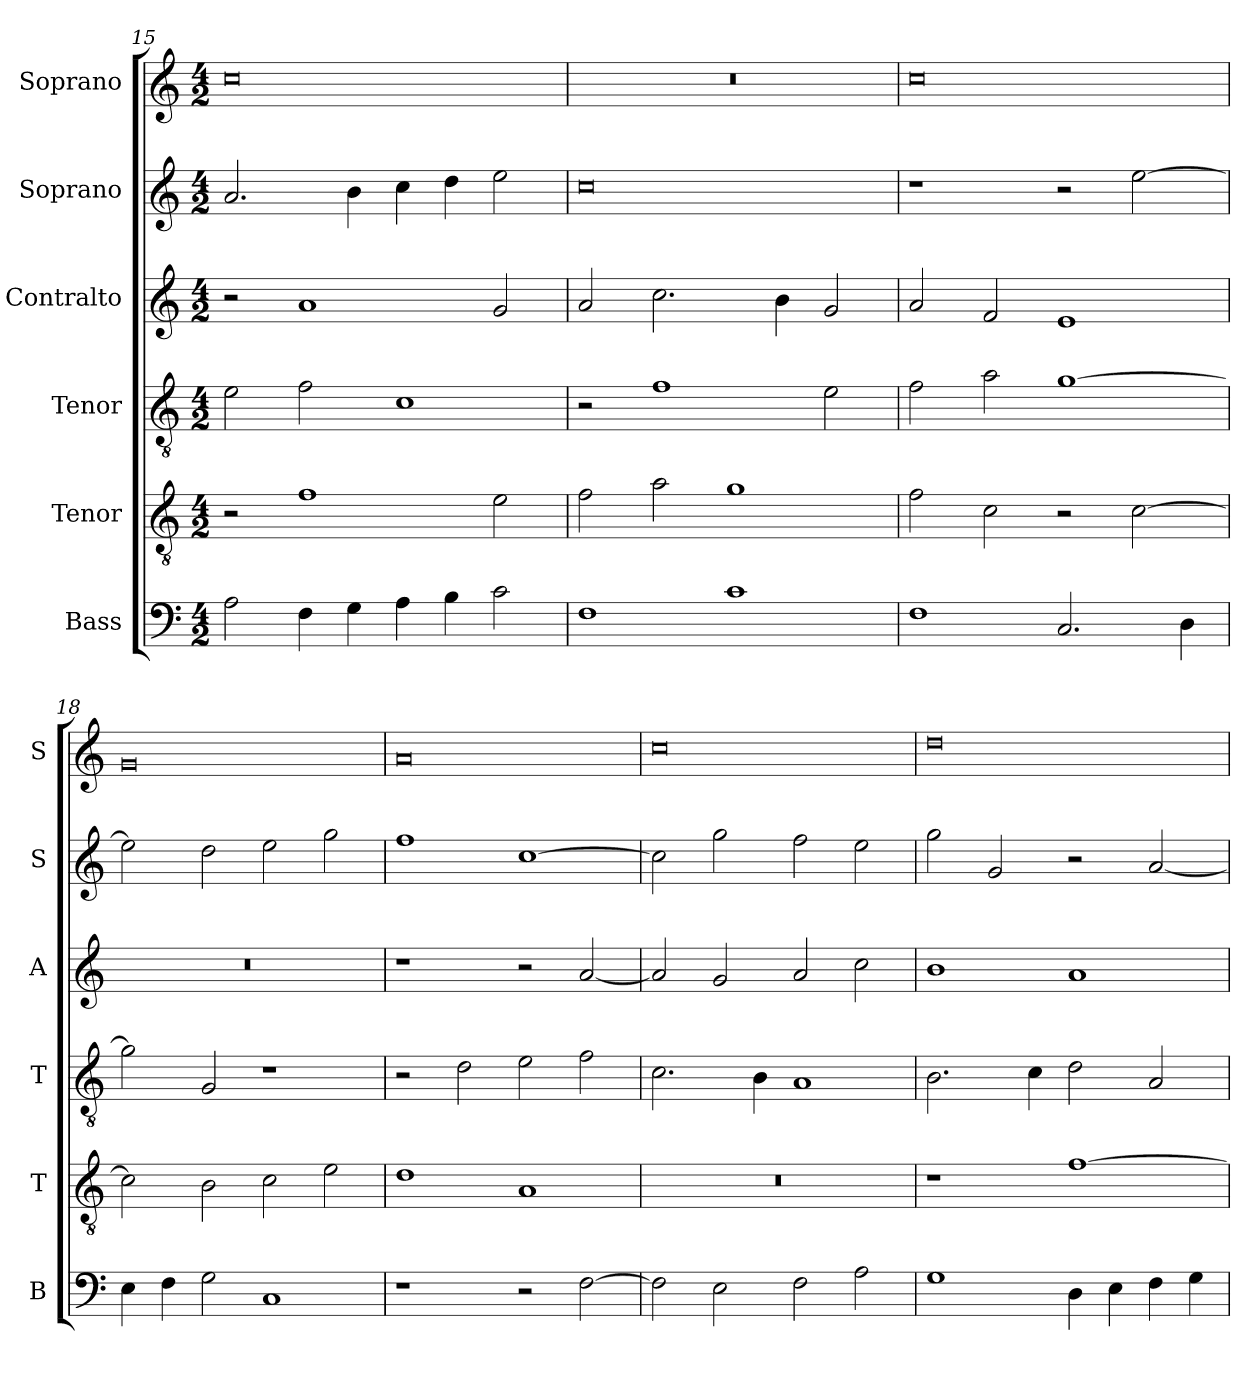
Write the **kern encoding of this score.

**kern	**kern	**kern	**kern	**kern	**kern
*part6	*part5	*part4	*part3	*part2	*part1
*staff6	*staff5	*staff4	*staff3	*staff2	*staff1
*I"Bass	*I"Tenor	*I"Tenor	*I"Contralto	*I"Soprano	*I"Soprano
*I'B	*I'T	*I'T	*I'A	*I'S	*I'S
*clefF4	*clefGv2	*clefGv2	*clefG2	*clefG2	*clefG2
*k[]	*k[]	*k[]	*k[]	*k[]	*k[]
*G:mix	*G:mix	*G:mix	*G:mix	*G:mix	*G:mix
*M4/2	*M4/2	*M4/2	*M4/2	*M4/2	*M4/2
=15	=15	=15	=15	=15	=15
2A	2r	2e	2r	2.a	0cc
4F	1f	2f	1a	.	.
4G	.	.	.	4b	.
4A	.	1c	.	4cc	.
4B	.	.	.	4dd	.
2c	2e	.	2g	2ee	.
=16	=16	=16	=16	=16	=16
1F	2f	2r	2a	0cc	0r
.	2a	1f	2.cc	.	.
1c	1g	.	.	.	.
.	.	.	4b	.	.
.	.	2e	2g	.	.
=17	=17	=17	=17	=17	=17
1F	2f	2f	2a	1r	0cc
.	2c	2a	2f	.	.
2.C	2r	[1g	1e	2r	.
.	[2c	.	.	[2ee	.
4D	.	.	.	.	.
=18	=18	=18	=18	=18	=18
4E	2c]	2g]	0r	2ee]	0g
4F	.	.	.	.	.
2G	2B	2G	.	2dd	.
1C	2c	1r	.	2ee	.
.	2e	.	.	2gg	.
=19	=19	=19	=19	=19	=19
1r	1d	2r	1r	1ff	0a
.	.	2d	.	.	.
2r	1A	2e	2r	[1cc	.
[2F	.	2f	[2a	.	.
=20	=20	=20	=20	=20	=20
2F]	0r	2.c	2a]	2cc]	0cc
2E	.	.	2g	2gg	.
.	.	4B	.	.	.
2F	.	1A	2a	2ff	.
2A	.	.	2cc	2ee	.
=21	=21	=21	=21	=21	=21
1G	1r	2.B	1b	2gg	0dd
.	.	.	.	2g	.
.	.	4c	.	.	.
4D	[1f	2d	1a	2r	.
4E	.	.	.	.	.
4F	.	2A	.	[2a	.
4G	.	.	.	.	.
=	=	=	=	=	=
*-	*-	*-	*-	*-	*-
